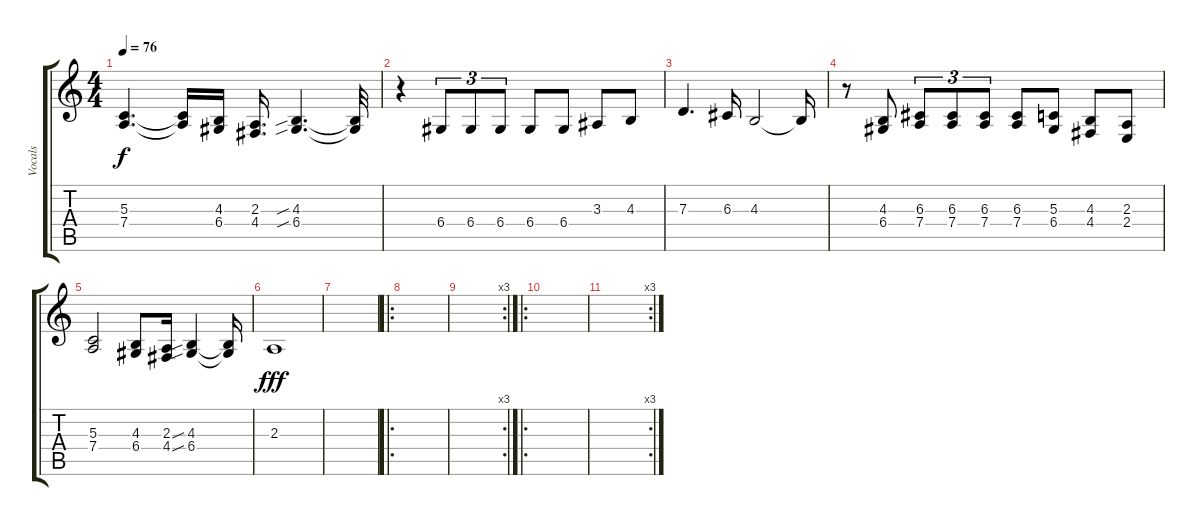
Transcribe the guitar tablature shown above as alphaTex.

\track ("Vocals" "Vocals") {instrument choiraahs}
\staff {score tabs}
\tuning (E4 B3 G3 D3 A2 E2) {hide}
\ts (4 4)
\tempo 76
\clef g2
\ks c
(5.3 7.4).4{d dy f} (5.3{t} 7.4{t}).16 (4.3 6.4).16 (2.3 4.4).16{d} (4.3{sib} 6.4{sib}).4{d} (4.3{t} 6.4{t}).32 |
r.4 6.4.8{tu (3 2)} 6.4.8{tu (3 2)} 6.4.8{tu (3 2)} 6.4.8 6.4.8 3.3.8 4.3.8 |
7.3.4{d} 6.3.16 4.3.2 4.3{t}.16 |
r.8 (4.3 6.4).8 (6.3 7.4).8{tu (3 2)} (6.3 7.4).8{tu (3 2)} (6.3 7.4).8{tu (3 2)} (6.3 7.4).8 (5.3 6.4).8 (4.3 4.4).8 (2.3 2.4).8 |
(5.3 7.4).2 (4.3 6.4).8 (2.3 4.4).16 (4.3{sib} 6.4{sib}).4 (4.3{t} 6.4{t}).16 |
2.3.1{dy fff} |
|
\ro
|
\rc 3
|
\ro
|
\rc 3
